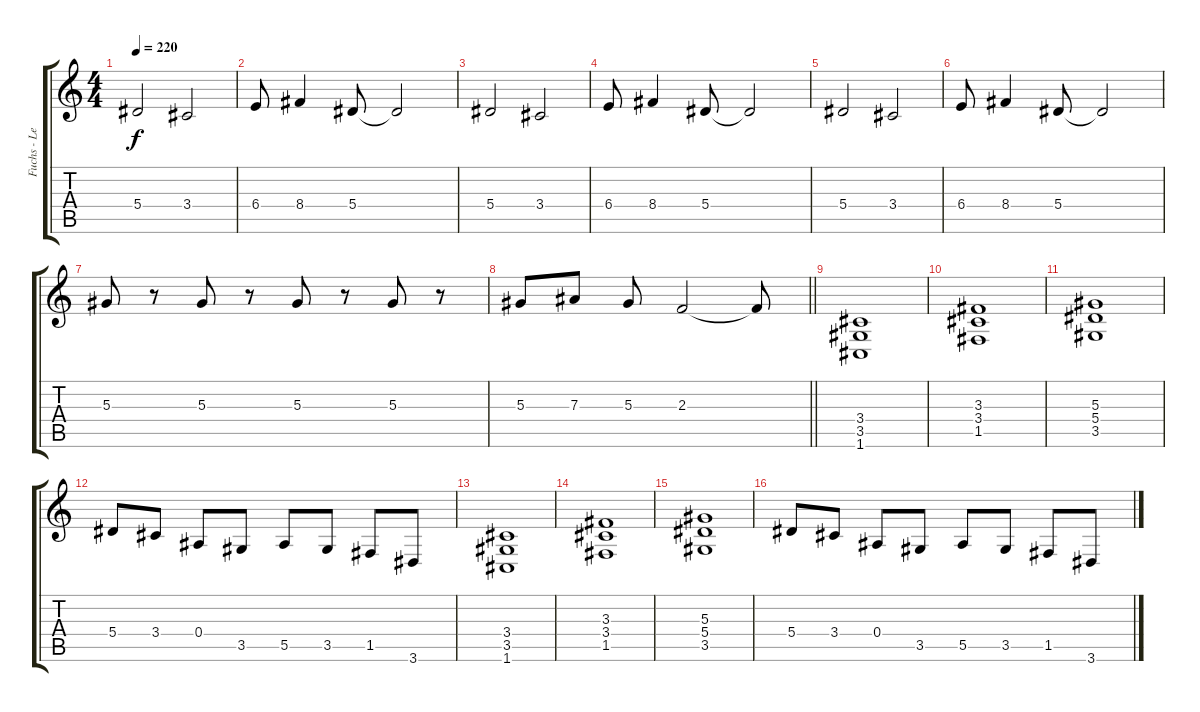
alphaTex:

\track ("Fuchs - Lead Guitar" "Fuchs - Le") {instrument overdrivenguitar}
\staff {score tabs}
\tuning (C4 G3 Eb3 Bb2 F2 C2) {hide}
\ts (4 4)
\tempo 220
\clef g2
\ks c
5.4.2{dy f} 3.4.2 |
6.4.8 8.4.4 5.4.8 5.4{t}.2 |
5.4.2 3.4.2 |
6.4.8 8.4.4 5.4.8 5.4{t}.2 |
5.4.2 3.4.2 |
6.4.8 8.4.4 5.4.8 5.4{t}.2 |
5.3.8 r.8 5.3.8 r.8 5.3.8 r.8 5.3.8 r.8 |
\barLineRight lightlight
5.3.8 7.3.8 5.3.8 2.3.2 2.3{t}.8 |
(3.4 3.5 1.6).1 |
(3.3 3.4 1.5).1 |
(5.3 5.4 3.5).1 |
5.4.8 3.4.8 0.4.8 3.5.8 5.5.8 3.5.8 1.5.8 3.6.8 |
(3.4 3.5 1.6).1 |
(3.3 3.4 1.5).1 |
(5.3 5.4 3.5).1 |
5.4.8 3.4.8 0.4.8 3.5.8 5.5.8 3.5.8 1.5.8 3.6.8
